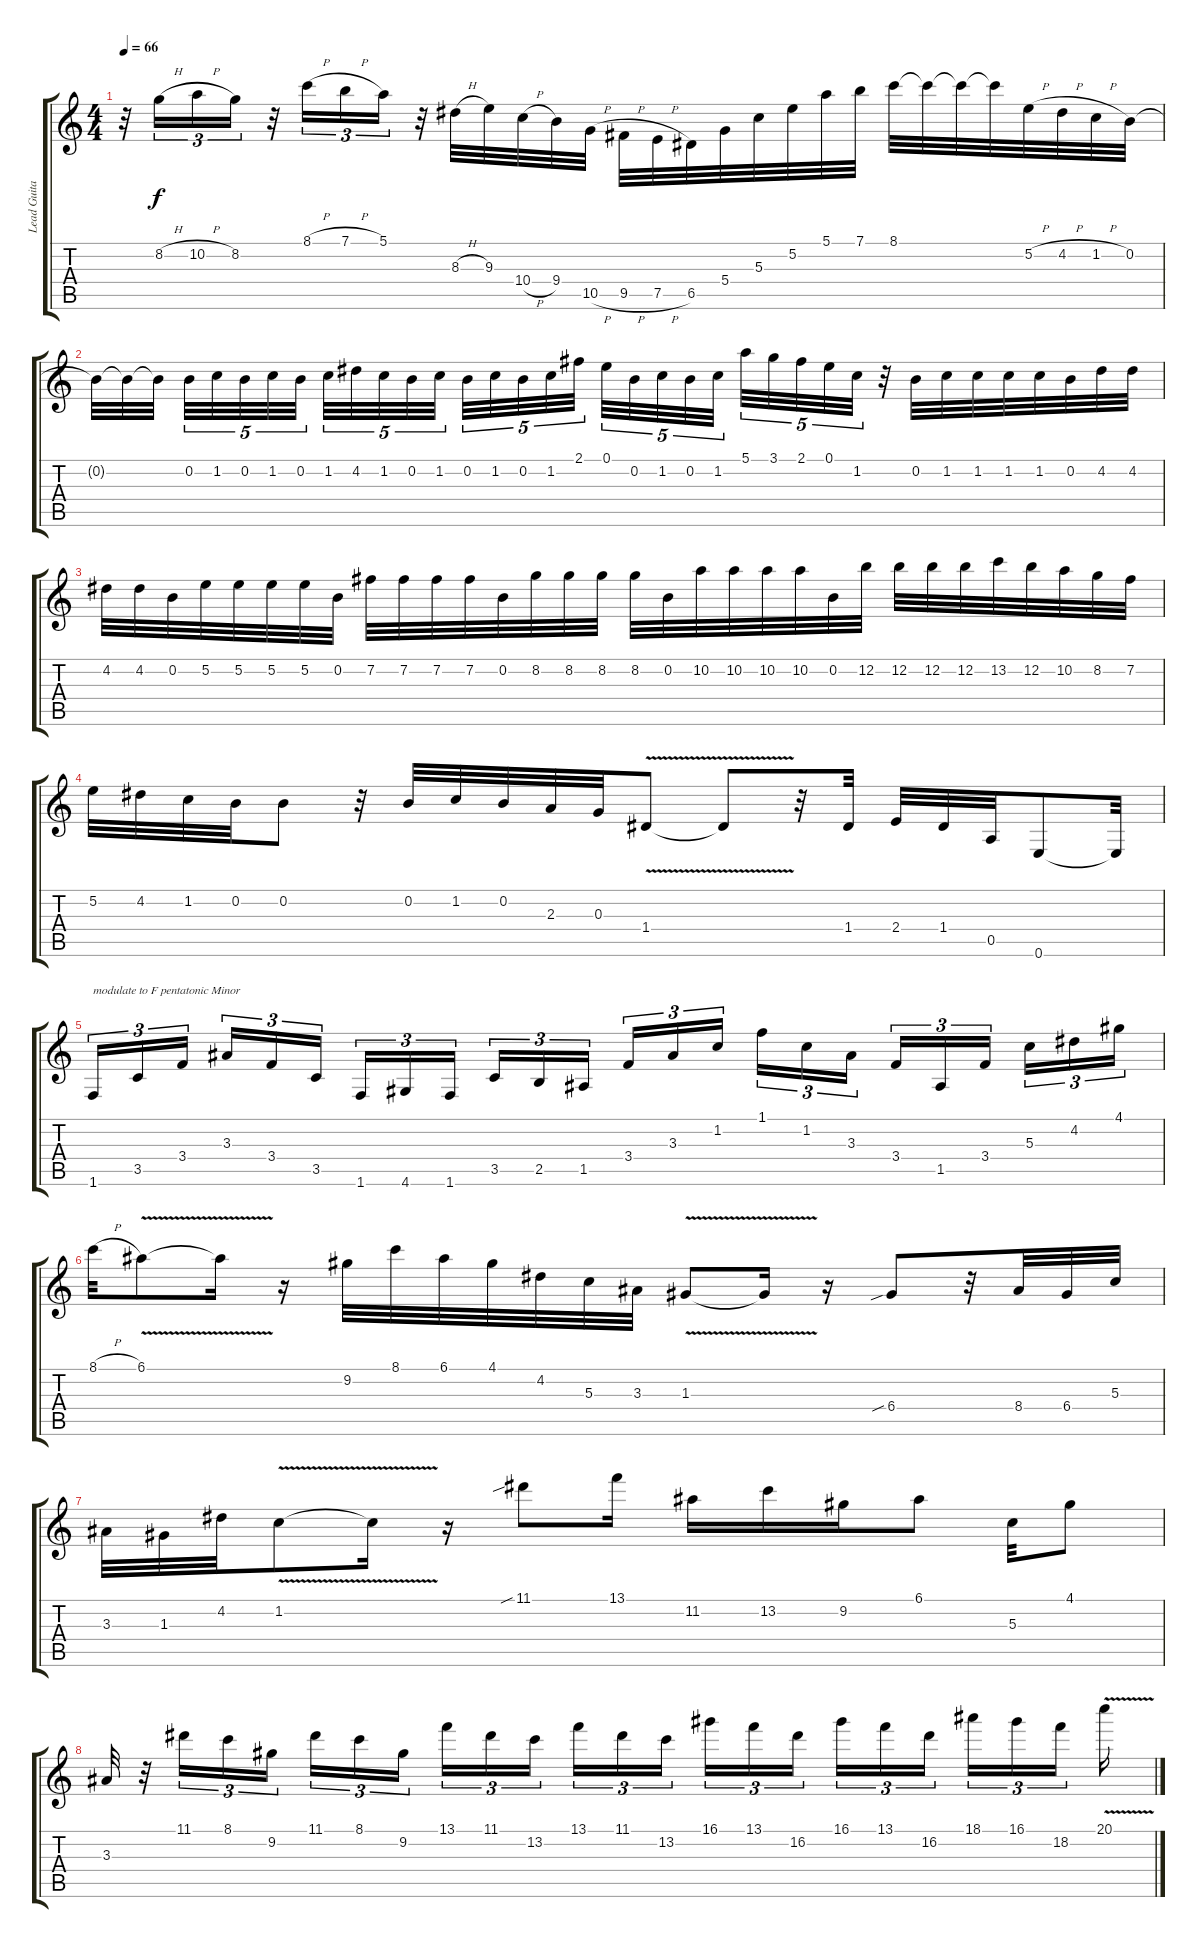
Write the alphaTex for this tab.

\track ("Lead Guitar" "Lead Guita") {instrument distortionguitar}
\staff {score tabs}
\tuning (E4 B3 G3 D3 A2 E2) {hide}
\ts (4 4)
\tempo 66
\clef g2
\ks c
r.32{dy f} 8.2{h}.16{tu (3 2)} 10.2{h}.16{tu (3 2)} 8.2.16{tu (3 2)} r.32 8.1{h}.16{tu (3 2)} 7.1{h}.16{tu (3 2)} 5.1.16{tu (3 2)} r.32 8.3{h}.32 9.3.32 10.4{h}.32 9.4.32 10.5{h}.32 9.5{h}.32 7.5{h}.32 6.5.32 5.4.32 5.3.32 5.2.32 5.1.32 7.1.32 8.1.32 8.1{t}.32 8.1{t}.32 8.1{t}.32 5.2{h}.32 4.2{h}.32 1.2{h}.32 0.2.32 |
0.2{t}.32 0.2{t}.32 0.2{t}.32 0.2.32{tu (5 4)} 1.2.32{tu (5 4)} 0.2.32{tu (5 4)} 1.2.32{tu (5 4)} 0.2.32{tu (5 4)} 1.2.32{tu (5 4)} 4.2.32{tu (5 4)} 1.2.32{tu (5 4)} 0.2.32{tu (5 4)} 1.2.32{tu (5 4)} 0.2.32{tu (5 4)} 1.2.32{tu (5 4)} 0.2.32{tu (5 4)} 1.2.32{tu (5 4)} 2.1.32{tu (5 4)} 0.1.32{tu (5 4)} 0.2.32{tu (5 4)} 1.2.32{tu (5 4)} 0.2.32{tu (5 4)} 1.2.32{tu (5 4)} 5.1.32{tu (5 4)} 3.1.32{tu (5 4)} 2.1.32{tu (5 4)} 0.1.32{tu (5 4)} 1.2.32{tu (5 4)} r.32 0.2.32 1.2.32 1.2.32 1.2.32 1.2.32 0.2.32 4.2.32 4.2.32 |
4.2.32 4.2.32 0.2.32 5.2.32 5.2.32 5.2.32 5.2.32 0.2.32 7.2.32 7.2.32 7.2.32 7.2.32 0.2.32 8.2.32 8.2.32 8.2.32 8.2.32 0.2.32 10.2.32 10.2.32 10.2.32 10.2.32 0.2.32 12.2.32 12.2.32 12.2.32 12.2.32 13.2.32 12.2.32 10.2.32 8.2.32 7.2.32 |
5.2.32 4.2.32 1.2.32 0.2.32 0.2.8 r.32 0.2.32 1.2.32 0.2.32 2.3.32 0.3.32 1.4{v}.8 1.4{t}.8 r.32 1.4.32 2.4.32 1.4.32 0.5.32 0.6.8 0.6{t}.32 |
1.6.16{tu (3 2) txt "modulate to F pentatonic Minor"} 3.5.16{tu (3 2)} 3.4.16{tu (3 2)} 3.3.16{tu (3 2)} 3.4.16{tu (3 2)} 3.5.16{tu (3 2)} 1.6.16{tu (3 2)} 4.6.16{tu (3 2)} 1.6.16{tu (3 2)} 3.5.16{tu (3 2)} 2.5.16{tu (3 2)} 1.5.16{tu (3 2)} 3.4.16{tu (3 2)} 3.3.16{tu (3 2)} 1.2.16{tu (3 2)} 1.1.16{tu (3 2)} 1.2.16{tu (3 2)} 3.3.16{tu (3 2)} 3.4.16{tu (3 2)} 1.5.16{tu (3 2)} 3.4.16{tu (3 2)} 5.3.16{tu (3 2)} 4.2.16{tu (3 2)} 4.1.16{tu (3 2)} |
8.1{h}.32 6.1{v}.8 6.1{t}.16 r.16 9.2.32 8.1.32 6.1.32 4.1.32 4.2.32 5.3.32 3.3.32 1.3{v}.8 1.3{t}.16 r.16 6.4{sib}.8 r.32 8.4.32 6.4.32 5.3.32 |
3.3.32 1.3.32 4.2.32 1.2{v}.8 1.2{t}.16 r.16 11.1{sib}.8 13.1.16 11.2.16 13.2.16 9.2.16 6.1.8 5.3.32 4.1.8 |
3.3.32 r.32 11.1.16{tu (3 2)} 8.1.16{tu (3 2)} 9.2.16{tu (3 2)} 11.1.16{tu (3 2)} 8.1.16{tu (3 2)} 9.2.16{tu (3 2)} 13.1.16{tu (3 2)} 11.1.16{tu (3 2)} 13.2.16{tu (3 2)} 13.1.16{tu (3 2)} 11.1.16{tu (3 2)} 13.2.16{tu (3 2)} 16.1.16{tu (3 2)} 13.1.16{tu (3 2)} 16.2.16{tu (3 2)} 16.1.16{tu (3 2)} 13.1.16{tu (3 2)} 16.2.16{tu (3 2)} 18.1.16{tu (3 2)} 16.1.16{tu (3 2)} 18.2.16{tu (3 2)} 20.1{v}.16
